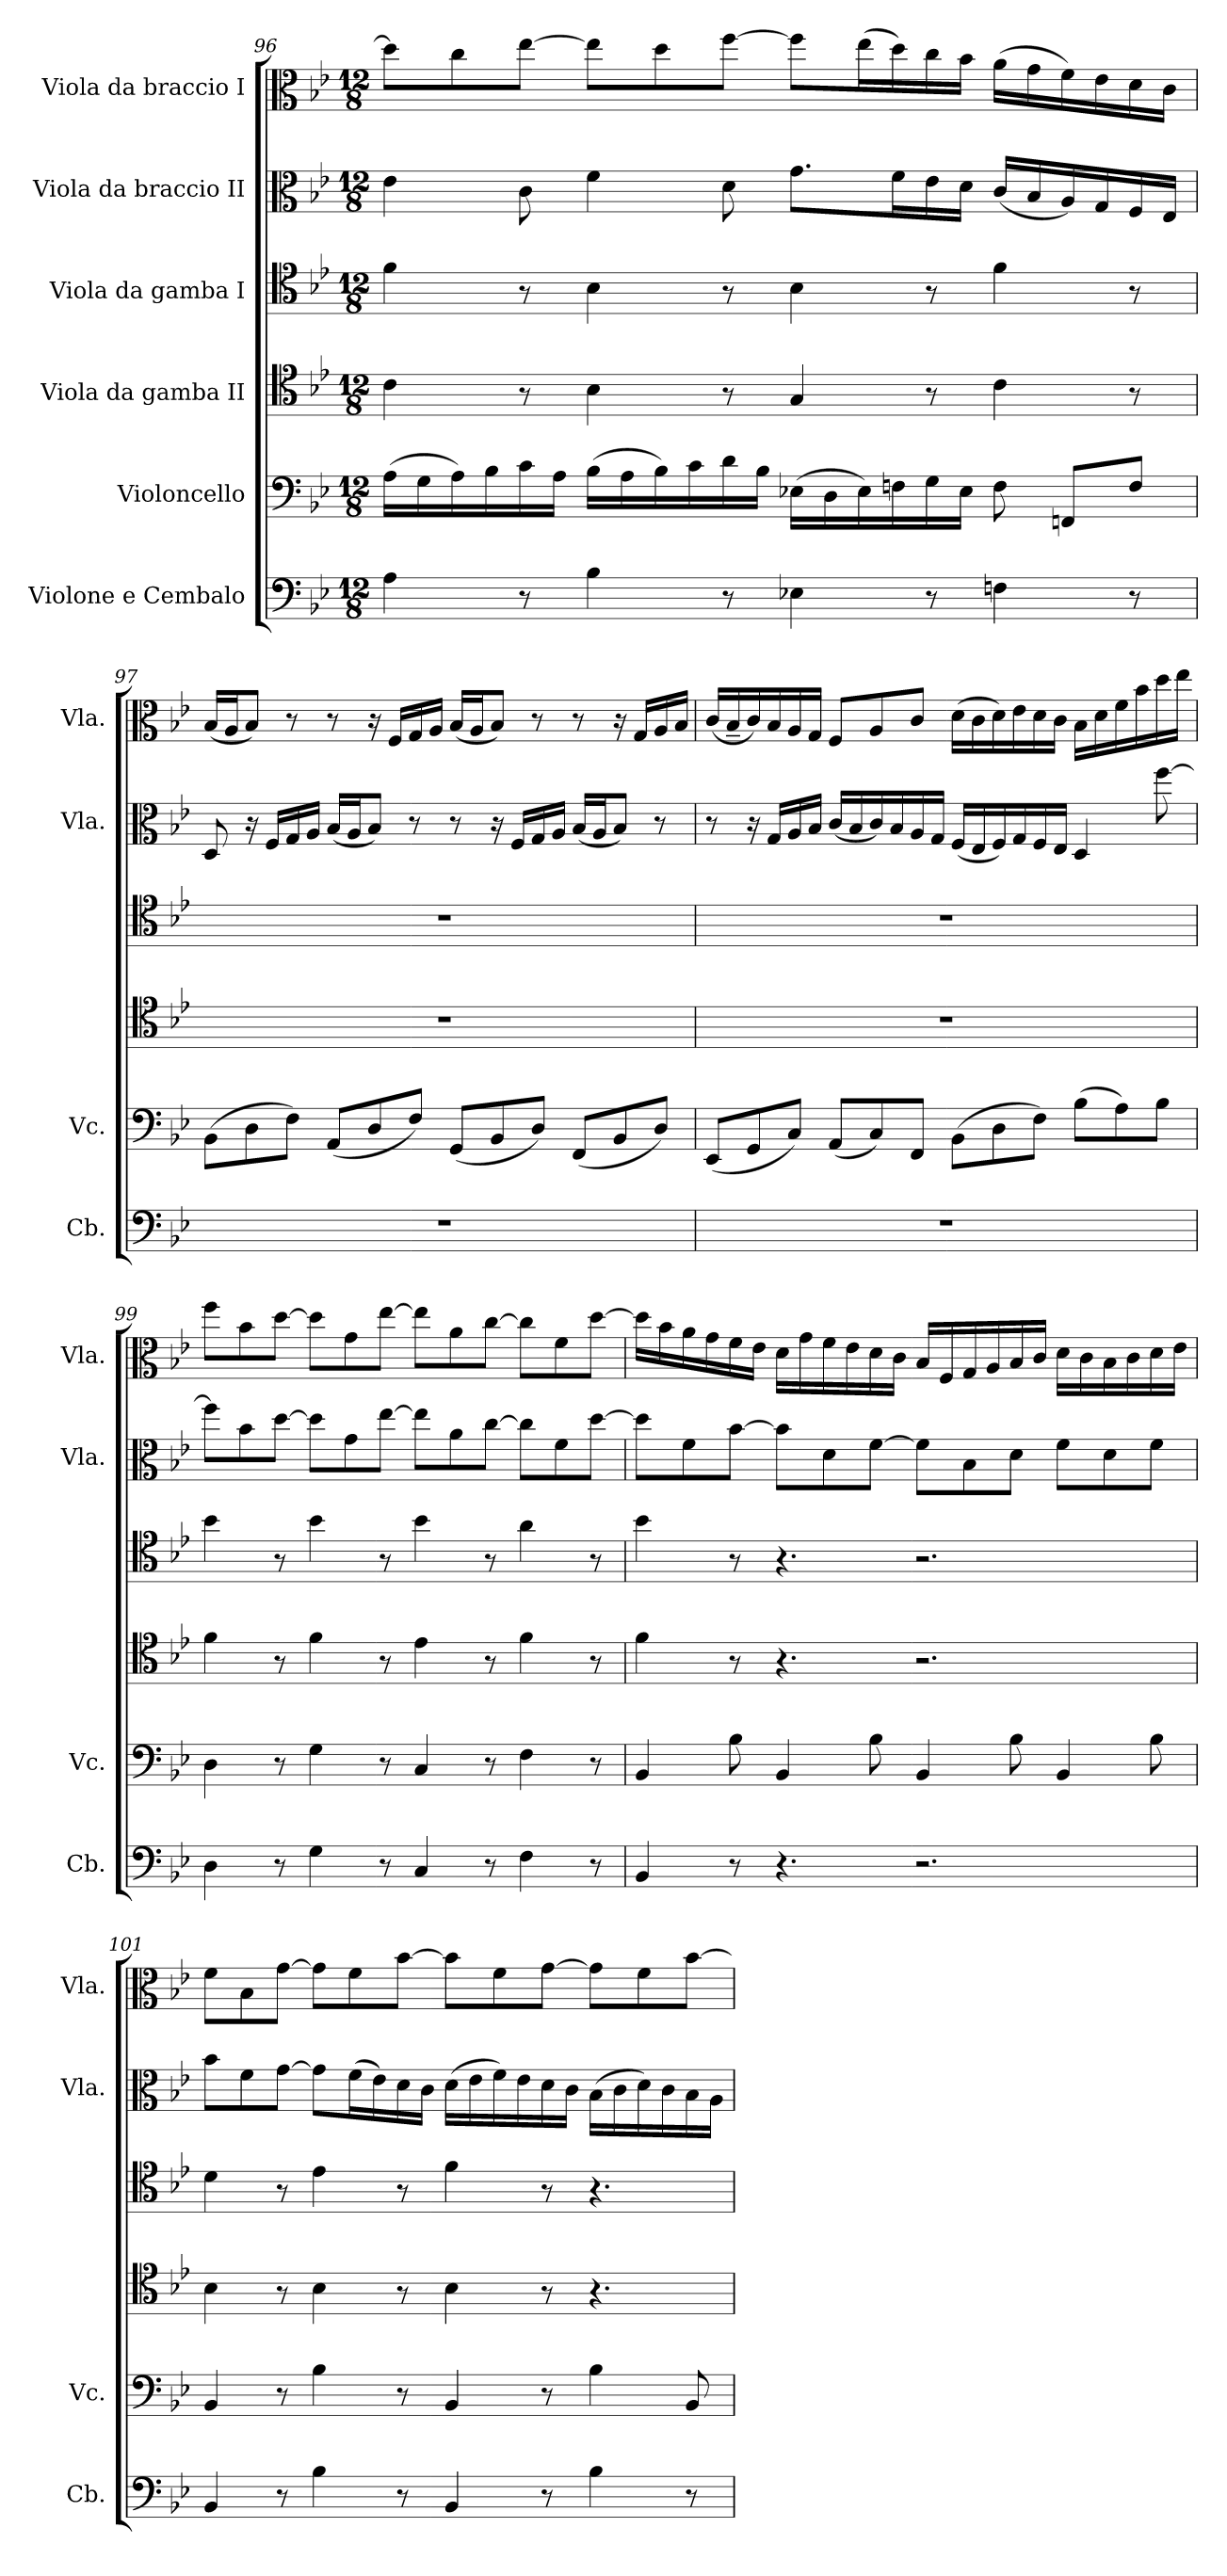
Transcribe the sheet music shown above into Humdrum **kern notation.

**kern	**kern	**kern	**kern	**kern	**kern
*part6	*part5	*part4	*part3	*part2	*part1
*staff6	*staff5	*staff4	*staff3	*staff2	*staff1
*I"Violone e Cembalo	*I"Violoncello	*I"Viola da gamba II	*I"Viola da gamba I	*I"Viola da braccio II	*I"Viola da braccio I
*I'Cb.	*I'Vc.	*	*	*I'Vla.	*I'Vla.
!!LO:PB:g=z
*clefF4	*clefF4	*clefC4	*clefC4	*clefC3	*clefC3
*ITrd7c12	*	*	*	*	*
*k[b-e-]	*k[b-e-]	*k[b-e-]	*k[b-e-]	*k[b-e-]	*k[b-e-]
*B-:	*B-:	*B-:	*B-:	*B-:	*B-:
*M12/8	*M12/8	*M12/8	*M12/8	*M12/8	*M12/8
=96	=96	=96	=96	=96	=96
4AAi\	(16Ai\LL	4ci\	4fi\	4e-i\	8ddi\L]
.	16Gi\	.	.	.	.
.	16Ai\)	.	.	.	8cci\
.	16B-i\	.	.	.	.
8r	16ci\	8r	8r	8ci\	[8ee-i\J
.	16Ai\JJ	.	.	.	.
4BB-i\	(16B-i\LL	4B-i\	4B-i\	4fi\	8ee-i\L]
.	16Ai\	.	.	.	.
.	16B-i\)	.	.	.	8ddi\
.	16ci\	.	.	.	.
8r	16di\	8r	8r	8di\	[8ffi\J
.	16B-i\JJ	.	.	.	.
4EE-Xi\	(16E-Xi\LL	4Gi/	4B-i\	8.gi\L	8ffi\L]
.	16Di\	.	.	.	.
.	16E-i\)	.	.	.	(16ee-i\L
.	16Fni\	.	.	16fi\L	16ddi\)
8r	16Gi\	8r	8r	16e-i\	16cci\
.	16E-i\JJ	.	.	16di\JJ	16b-i\JJ
4FFni\	8Fi\	4ci\	4fi\	(16ci/LL	(16ai\LL
.	.	.	.	16B-i/	16gi\
.	8FFni/L	.	.	16Ai/)	16fi\)
.	.	.	.	16Gi/	16e-i\
8r	8Fi/J	8r	8r	16Fi/	16di\
.	.	.	.	16E-i/JJ	16ci\JJ
=97	=97	=97	=97	=97	=97
!LO:N:vis=1	!	!LO:N:vis=1	!LO:N:vis=1	!	!
1.r	(8BB-i\L	1.r	1.r	8Di/	(16B-i/LL
.	.	.	.	.	16Ai/J
.	8Di\	.	.	16r	8B-i/J)
.	.	.	.	16Fi/LL	.
.	8Fi\J)	.	.	16Gi/	8r
.	.	.	.	16Ai/JJ	.
.	(8AAi/L	.	.	(16B-i/LL	8r
.	.	.	.	16Ai/J	.
.	8Di/	.	.	8B-i/J)	16r
.	.	.	.	.	16Fi/LL
.	8Fi/J)	.	.	8r	16Gi/
.	.	.	.	.	16Ai/JJ
.	(8GGi/L	.	.	8r	(16B-i/LL
.	.	.	.	.	16Ai/J
.	8BB-i/	.	.	16r	8B-i/J)
.	.	.	.	16Fi/LL	.
.	8Di/J)	.	.	16Gi/	8r
.	.	.	.	16Ai/JJ	.
.	(8FFi/L	.	.	(16B-i/LL	8r
.	.	.	.	16Ai/J	.
.	8BB-i/	.	.	8B-i/J)	16r
.	.	.	.	.	16Gi/LL
.	8Di/J)	.	.	8r	16Ai/
.	.	.	.	.	16B-i/JJ
!!LO:LB:g=z
=98	=98	=98	=98	=98	=98
!LO:N:vis=1	!	!LO:N:vis=1	!LO:N:vis=1	!	!
1.r	(8EE-i/L	1.r	1.r	8r	(16ci/LL
.	.	.	.	.	16B-~i/
.	8GGi/	.	.	16r	16ci/)
.	.	.	.	16Gi/LL	16B-i/
.	8Ci/J)	.	.	16Ai/	16Ai/
.	.	.	.	16B-i/JJ	16Gi/JJ
.	(8AAi/L	.	.	(16ci/LL	8Fi/L
.	.	.	.	16B-i/	.
.	8Ci/)	.	.	16ci/)	8Ai/
.	.	.	.	16B-i/	.
.	8FFi/J	.	.	16Ai/	8ci/J
.	.	.	.	16Gi/JJ	.
.	(8BB-i\L	.	.	(16Fi/LL	(16di\LL
.	.	.	.	16E-i/	16ci\
.	8Di\	.	.	16Fi/)	16di\)
.	.	.	.	16Gi/	16e-i\
.	8Fi\J)	.	.	16Fi/	16di\
.	.	.	.	16E-i/JJ	16ci\JJ
.	(8B-i\L	.	.	4Di/	16B-i\LL
.	.	.	.	.	16di\
.	8Ai\)	.	.	.	16fi\
.	.	.	.	.	16b-i\
.	8B-i\J	.	.	[8ffi\	16ddi\
.	.	.	.	.	16ee-i\JJ
=99	=99	=99	=99	=99	=99
4DDi\	4Di\	4fi\	4b-i\	8ffi\L]	8ffi\L
.	.	.	.	8b-i\	8b-i\
8r	8r	8r	8r	[8ddi\J	[8ddi\J
4GGi\	4Gi\	4fi\	4b-i\	8ddi\L]	8ddi\L]
.	.	.	.	8gi\	8gi\
8r	8r	8r	8r	[8ee-i\J	[8ee-i\J
4CCi/	4Ci/	4e-i\	4b-i\	8ee-i\L]	8ee-i\L]
.	.	.	.	8ai\	8ai\
8r	8r	8r	8r	[8cci\J	[8cci\J
4FFi\	4Fi\	4fi\	4ai\	8cci\L]	8cci\L]
.	.	.	.	8fi\	8fi\
8r	8r	8r	8r	[8ddi\J	[8ddi\J
=100	=100	=100	=100	=100	=100
4BBB-i/	4BB-i/	4fi\	4b-i\	8ddi\L]	16ddi\LL]
.	.	.	.	.	16b-i\
.	.	.	.	8fi\	16ai\
.	.	.	.	.	16gi\
8r	8B-i\	8r	8r	[8b-i\J	16fi\
.	.	.	.	.	16e-i\JJ
4.r	4BB-i/	4.r	4.r	8b-i\L]	16di\LL
.	.	.	.	.	16gi\
.	.	.	.	8di\	16fi\
.	.	.	.	.	16e-i\
.	8B-i\	.	.	[8fi\J	16di\
.	.	.	.	.	16ci\JJ
2.r	4BB-i/	2.r	2.r	8fi\L]	16B-i/LL
.	.	.	.	.	16Fi/
.	.	.	.	8B-i\	16Gi/
.	.	.	.	.	16Ai/
.	8B-i\	.	.	8di\J	16B-i/
.	.	.	.	.	16ci/JJ
.	4BB-i/	.	.	8fi\L	16di\LL
.	.	.	.	.	16ci\
.	.	.	.	8di\	16B-i\
.	.	.	.	.	16ci\
.	8B-i\	.	.	8fi\J	16di\
.	.	.	.	.	16e-i\JJ
!!LO:LB:g=z
=101	=101	=101	=101	=101	=101
4BBB-i/	4BB-i/	4B-i\	4di\	8b-i\L	8fi\L
.	.	.	.	8fi\	8B-i\
8r	8r	8r	8r	[8gi\J	[8gi\J
4BB-i\	4B-i\	4B-i\	4e-i\	8gi\L]	8gi\L]
.	.	.	.	(16fi\L	8fi\
.	.	.	.	16e-i\)	.
8r	8r	8r	8r	16di\	[8b-i\J
.	.	.	.	16ci\JJ	.
4BBB-i/	4BB-i/	4B-i\	4fi\	(16di\LL	8b-i\L]
.	.	.	.	16e-i\	.
.	.	.	.	16fi\)	8fi\
.	.	.	.	16e-i\	.
8r	8r	8r	8r	16di\	[8gi\J
.	.	.	.	16ci\JJ	.
4BB-i\	4B-i\	4.r	4.r	(16B-i\LL	8gi\L]
.	.	.	.	16ci\	.
.	.	.	.	16di\)	8fi\
.	.	.	.	16ci\	.
8r	8BB-i/	.	.	16B-i\	[8b-i\J
.	.	.	.	16Ai\JJ	.
=	=	=	=	=	=
*-	*-	*-	*-	*-	*-
